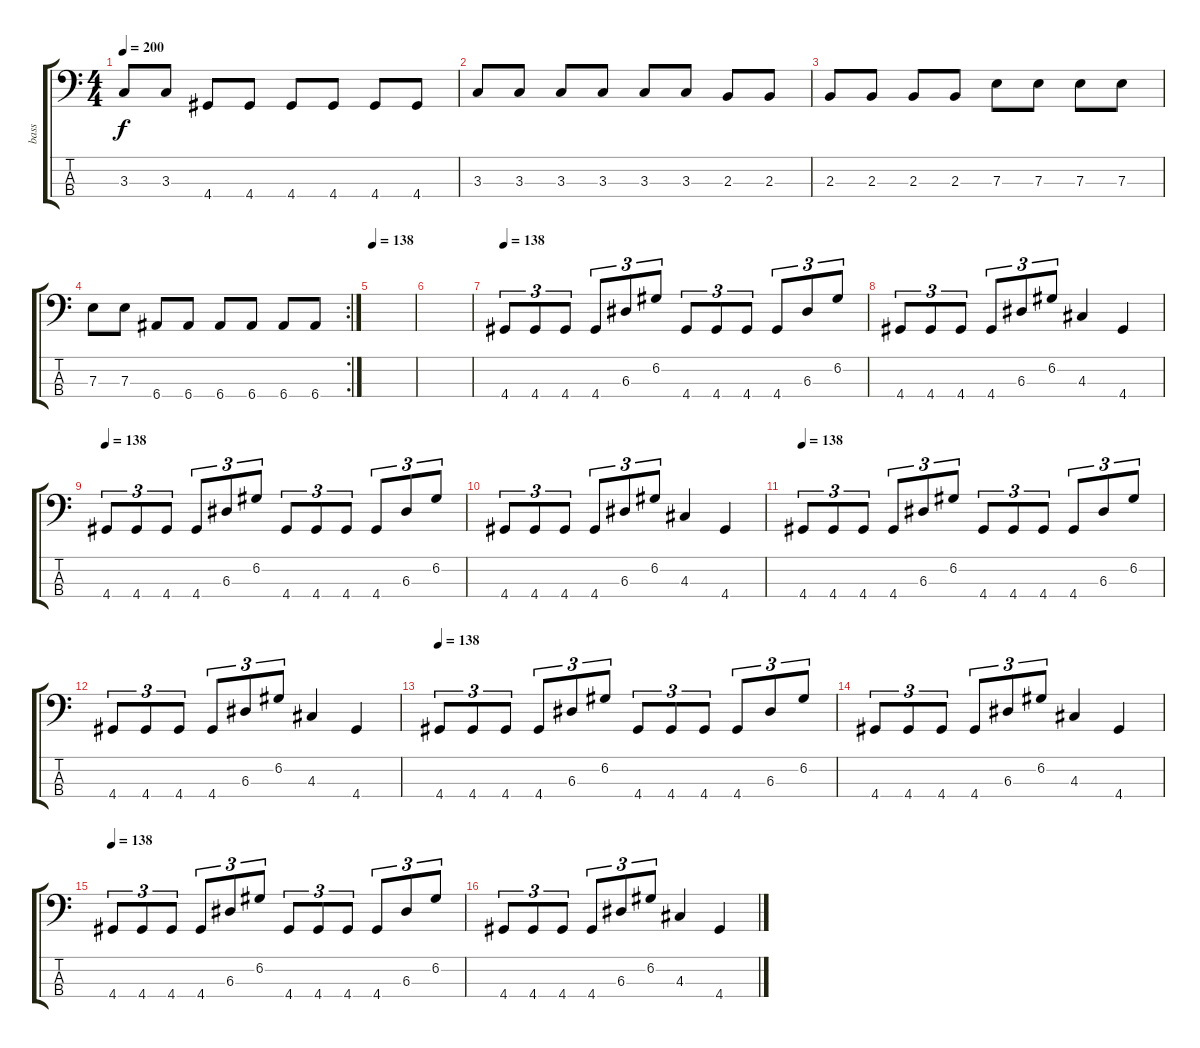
\track ("bass" "bass") {instrument electricbassfinger}
\staff {score tabs}
\tuning (G2 D2 A1 E1) {hide}
\ts (4 4)
\tempo 200
\clef f4
\ks c
3.3.8{dy f} 3.3.8 4.4.8 4.4.8 4.4.8 4.4.8 4.4.8 4.4.8 |
3.3.8 3.3.8 3.3.8 3.3.8 3.3.8 3.3.8 2.3.8 2.3.8 |
2.3.8 2.3.8 2.3.8 2.3.8 7.3.8 7.3.8 7.3.8 7.3.8 |
\rc 2
7.3.8 7.3.8 6.4.8 6.4.8 6.4.8 6.4.8 6.4.8 6.4.8 |
\tempo 138
|
|
\tempo 138
4.4.8{tu (3 2)} 4.4.8{tu (3 2)} 4.4.8{tu (3 2)} 4.4.8{tu (3 2)} 6.3.8{tu (3 2)} 6.2.8{tu (3 2)} 4.4.8{tu (3 2)} 4.4.8{tu (3 2)} 4.4.8{tu (3 2)} 4.4.8{tu (3 2)} 6.3.8{tu (3 2)} 6.2.8{tu (3 2)} |
4.4.8{tu (3 2)} 4.4.8{tu (3 2)} 4.4.8{tu (3 2)} 4.4.8{tu (3 2)} 6.3.8{tu (3 2)} 6.2.8{tu (3 2)} 4.3.4 4.4.4 |
\tempo 138
4.4.8{tu (3 2)} 4.4.8{tu (3 2)} 4.4.8{tu (3 2)} 4.4.8{tu (3 2)} 6.3.8{tu (3 2)} 6.2.8{tu (3 2)} 4.4.8{tu (3 2)} 4.4.8{tu (3 2)} 4.4.8{tu (3 2)} 4.4.8{tu (3 2)} 6.3.8{tu (3 2)} 6.2.8{tu (3 2)} |
4.4.8{tu (3 2)} 4.4.8{tu (3 2)} 4.4.8{tu (3 2)} 4.4.8{tu (3 2)} 6.3.8{tu (3 2)} 6.2.8{tu (3 2)} 4.3.4 4.4.4 |
\tempo 138
4.4.8{tu (3 2)} 4.4.8{tu (3 2)} 4.4.8{tu (3 2)} 4.4.8{tu (3 2)} 6.3.8{tu (3 2)} 6.2.8{tu (3 2)} 4.4.8{tu (3 2)} 4.4.8{tu (3 2)} 4.4.8{tu (3 2)} 4.4.8{tu (3 2)} 6.3.8{tu (3 2)} 6.2.8{tu (3 2)} |
4.4.8{tu (3 2)} 4.4.8{tu (3 2)} 4.4.8{tu (3 2)} 4.4.8{tu (3 2)} 6.3.8{tu (3 2)} 6.2.8{tu (3 2)} 4.3.4 4.4.4 |
\tempo 138
4.4.8{tu (3 2)} 4.4.8{tu (3 2)} 4.4.8{tu (3 2)} 4.4.8{tu (3 2)} 6.3.8{tu (3 2)} 6.2.8{tu (3 2)} 4.4.8{tu (3 2)} 4.4.8{tu (3 2)} 4.4.8{tu (3 2)} 4.4.8{tu (3 2)} 6.3.8{tu (3 2)} 6.2.8{tu (3 2)} |
4.4.8{tu (3 2)} 4.4.8{tu (3 2)} 4.4.8{tu (3 2)} 4.4.8{tu (3 2)} 6.3.8{tu (3 2)} 6.2.8{tu (3 2)} 4.3.4 4.4.4 |
\tempo 138
4.4.8{tu (3 2)} 4.4.8{tu (3 2)} 4.4.8{tu (3 2)} 4.4.8{tu (3 2)} 6.3.8{tu (3 2)} 6.2.8{tu (3 2)} 4.4.8{tu (3 2)} 4.4.8{tu (3 2)} 4.4.8{tu (3 2)} 4.4.8{tu (3 2)} 6.3.8{tu (3 2)} 6.2.8{tu (3 2)} |
4.4.8{tu (3 2)} 4.4.8{tu (3 2)} 4.4.8{tu (3 2)} 4.4.8{tu (3 2)} 6.3.8{tu (3 2)} 6.2.8{tu (3 2)} 4.3.4 4.4.4
